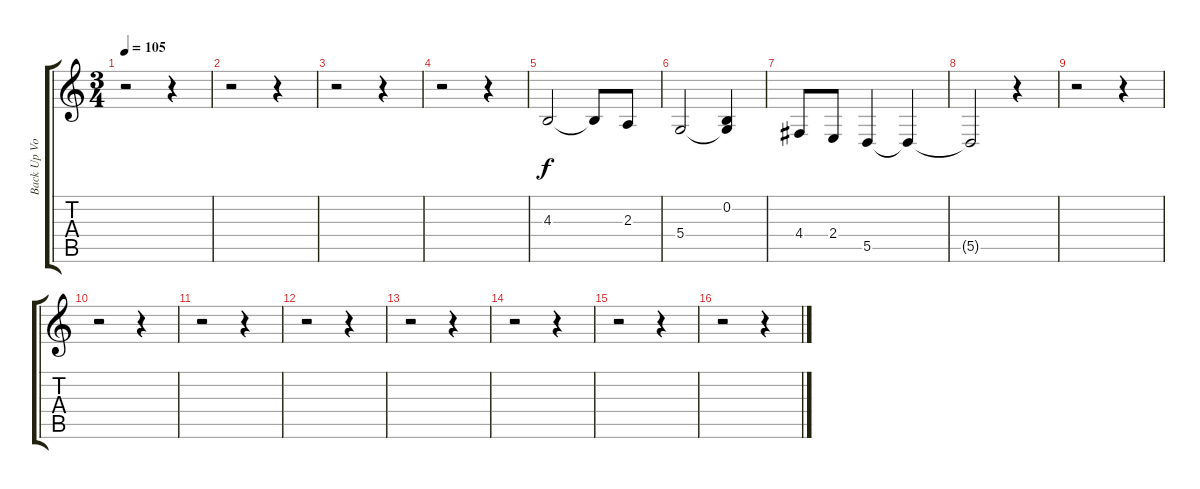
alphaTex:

\track ("Back Up Vocals" "Back Up Vo") {instrument lead2sawtooth}
\staff {score tabs}
\tuning (E4 B3 G3 D3 A2 E2) {hide}
\ts (3 4)
\tempo 105
\clef g2
\ks c
r.2{dy f} r.4 |
r.2 r.4 |
r.2 r.4 |
r.2 r.4 |
4.3.2 4.3{t}.8 2.3.8 |
5.4.2 (0.2 5.4{t}).4 |
4.4.8 2.4.8 5.5.4 5.5{t}.4 |
5.5{t}.2 r.4 |
r.2 r.4 |
r.2 r.4 |
r.2 r.4 |
r.2 r.4 |
r.2 r.4 |
r.2 r.4 |
r.2 r.4 |
r.2 r.4
